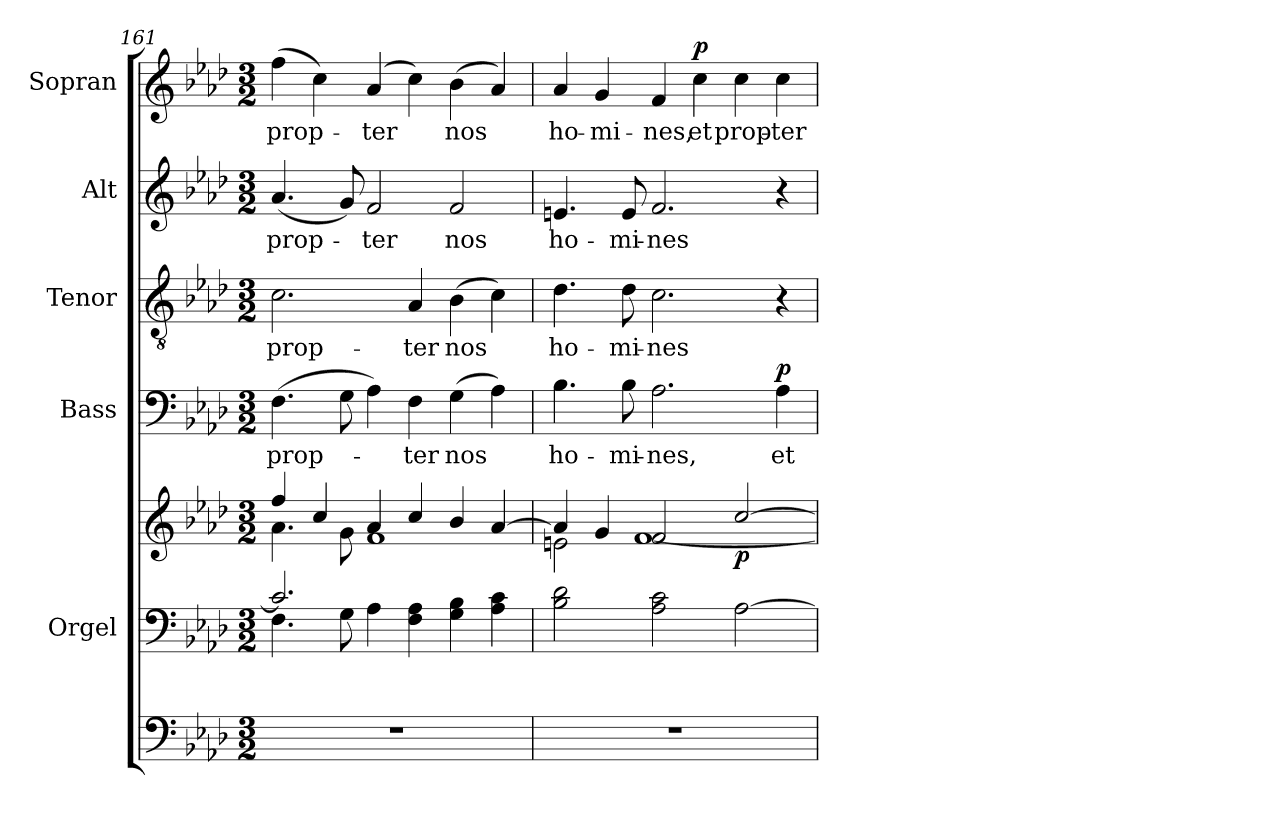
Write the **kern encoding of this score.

**kern	**kern	**kern	**dynam	**kern	**text	**dynam	**kern	**text	**kern	**text	**kern	**text	**dynam
*part6	*part5	*part5	*part5	*part4	*part4	*part4	*part3	*part3	*part2	*part2	*part1	*part1	*part1
*staff7	*staff6	*staff5	*staff5/6	*staff4	*staff4	*staff4	*staff3	*staff3	*staff2	*staff2	*staff1	*staff1	*staff1
*	*I"Orgel	*	*	*I"Bass	*	*	*I"Tenor	*	*I"Alt	*	*I"Sopran	*	*
*	*I'Org.	*	*	*I'B	*	*	*I'T	*	*I'A	*	*I'S	*	*
*clefF4	*clefF4	*clefG2	*	*clefF4	*	*	*clefGv2	*	*clefG2	*	*clefG2	*	*
*ITrd7c12	*	*	*	*	*	*	*	*	*	*	*	*	*
*k[b-e-a-d-]	*k[b-e-a-d-]	*k[b-e-a-d-]	*	*k[b-e-a-d-]	*	*	*k[b-e-a-d-]	*	*k[b-e-a-d-]	*	*k[b-e-a-d-]	*	*
*A-:	*A-:	*A-:	*	*A-:	*	*	*A-:	*	*A-:	*	*A-:	*	*
*M3/2	*M3/2	*M3/2	*	*M3/2	*	*	*M3/2	*	*M3/2	*	*M3/2	*	*
=161	=161	=161	=161	=161	=161	=161	=161	=161	=161	=161	=161	=161	=161
*	*^	*^	*	*	*	*	*	*	*	*	*	*	*
!	!	!	!	!	!	!	!LO:LY:b	!	!	!LO:LY:b	!	!LO:LY:b	!	!LO:LY:b	!
1.r	2.c/]	4.F\	4ff/	4.a-\	.	(>4.F\	prop-	.	2.c\	prop-	(<4.a-/	prop-	(>4ff\	prop-	.
.	.	.	4cc/	.	.	.	.	.	.	.	.	.	4cc\)	.	.
.	.	8G\	.	8g\	.	8G\	.	.	.	.	8g/)	.	.	.	.
!	!	!	!	!	!	!	!	!	!	!	!	!LO:LY:b	!	!LO:LY:b	!
.	.	4A-\	4a-/	1f	.	4A-\)	.	.	.	.	2f/	-ter	(4a-/	-ter	.
!	!	!	!	!	!	!	!LO:LY:b	!	!	!LO:LY:b	!	!	!	!	!
.	2.ryy	4F\ 4A-\	4cc/	.	.	4F\	-ter	.	4A-/	-ter	.	.	4cc\)	.	.
!	!	!	!	!	!	!	!LO:LY:b	!	!	!LO:LY:b	!	!LO:LY:b	!	!LO:LY:b	!
.	.	4G\ 4B-\	4b-/	.	.	(>4G\	nos	.	(>4B-\	nos	2f/	nos	(>4b-\	nos	.
.	.	4A-\ 4c\	[>4a-/	.	.	4A-\)	.	.	4c\)	.	.	.	4a-/)	.	.
=162	=162	=162	=162	=162	=162	=162	=162	=162	=162	=162	=162	=162	=162	=162	=162
!	!	!	!	!	!	!	!LO:LY:b	!	!	!LO:LY:b	!	!LO:LY:b	!	!LO:LY:b	!
*	*v	*v	*	*	*	*	*	*	*	*	*	*	*	*	*
1.r	2B-\ 2d-\	4a-/]	2en\	.	4.B-\	ho-	.	4.d-\	ho-	4.en/	ho-	4a-/	ho-	.
!	!	!	!	!	!	!	!	!	!	!	!	!	!LO:LY:b	!
.	.	4g/	.	.	.	.	.	.	.	.	.	4g/	-mi-	.
!	!	!	!	!	!	!LO:LY:b	!	!	!LO:LY:b	!	!LO:LY:b	!	!	!
.	.	.	.	.	8B-\	-mi-	.	8d-\	-mi-	8e/	-mi-	.	.	.
!	!	!	!	!	!	!LO:LY:b	!	!	!LO:LY:b	!	!LO:LY:b	!	!LO:LY:b	!
.	2A-\ 2c\	2f/	[<1f	.	2.A-\	-nes,	.	2.c\	-nes	2.f/	-nes	4f/	-nes,	.
!	!	!	!	!	!	!	!	!	!	!	!	!	!LO:LY:b	!LO:DY:a
.	.	.	.	.	.	.	.	.	.	.	.	4cc\	et	p
!	!	!	!	!LO:DY:b	!	!	!	!	!	!	!	!	!LO:LY:b	!
.	[2A-\	[>2cc/	.	p	.	.	.	.	.	.	.	4cc\	prop-	.
!	!	!	!	!	!	!LO:LY:b	!LO:DY:a	!	!	!	!	!	!LO:LY:b	!
.	.	.	.	.	4A-\	et	p	4r	.	4r	.	4cc\	-ter	.
*	*	*v	*v	*	*	*	*	*	*	*	*	*	*	*
=	=	=	=	=	=	=	=	=	=	=	=	=	=
*-	*-	*-	*-	*-	*-	*-	*-	*-	*-	*-	*-	*-	*-
